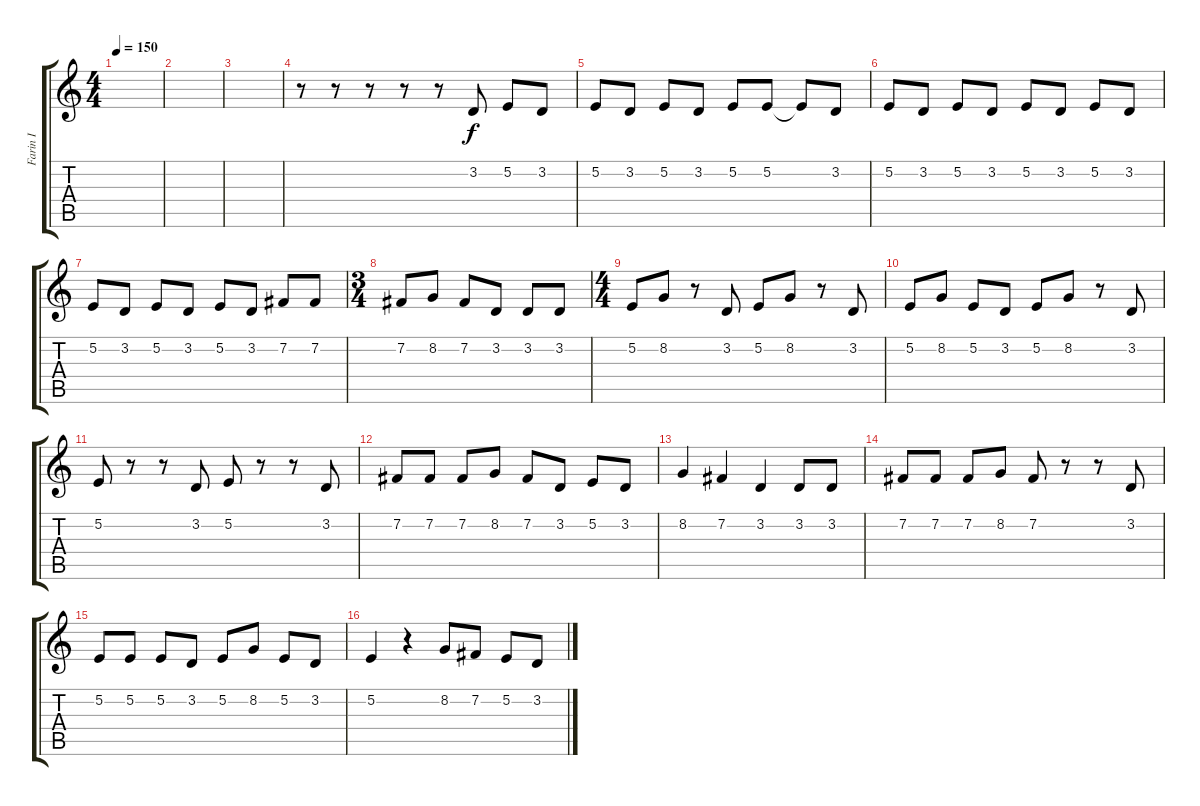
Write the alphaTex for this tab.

\track ("Farin I" "Farin I") {instrument tenorsax}
\staff {score tabs}
\tuning (E4 B3 G3 D3 A2 E2) {hide}
\ts (4 4)
\tempo 150
\clef g2
\ks c
|
|
|
r.8 r.8 r.8 r.8 r.8 3.2.8 5.2.8 3.2.8 |
5.2.8 3.2.8 5.2.8 3.2.8 5.2.8 5.2.8 5.2{t}.8 3.2.8 |
5.2.8 3.2.8 5.2.8 3.2.8 5.2.8 3.2.8 5.2.8 3.2.8 |
5.2.8 3.2.8 5.2.8 3.2.8 5.2.8 3.2.8 7.2.8 7.2.8 |
\ts (3 4)
7.2.8 8.2.8 7.2.8 3.2.8 3.2.8 3.2.8 |
\ts (4 4)
5.2.8 8.2.8 r.8 3.2.8 5.2.8 8.2.8 r.8 3.2.8 |
5.2.8 8.2.8 5.2.8 3.2.8 5.2.8 8.2.8 r.8 3.2.8 |
5.2.8 r.8 r.8 3.2.8 5.2.8 r.8 r.8 3.2.8 |
7.2.8 7.2.8 7.2.8 8.2.8 7.2.8 3.2.8 5.2.8 3.2.8 |
8.2.4 7.2.4 3.2.4 3.2.8 3.2.8 |
7.2.8 7.2.8 7.2.8 8.2.8 7.2.8 r.8 r.8 3.2.8 |
5.2.8 5.2.8 5.2.8 3.2.8 5.2.8 8.2.8 5.2.8 3.2.8 |
5.2.4 r.4 8.2.8 7.2.8 5.2.8 3.2.8
